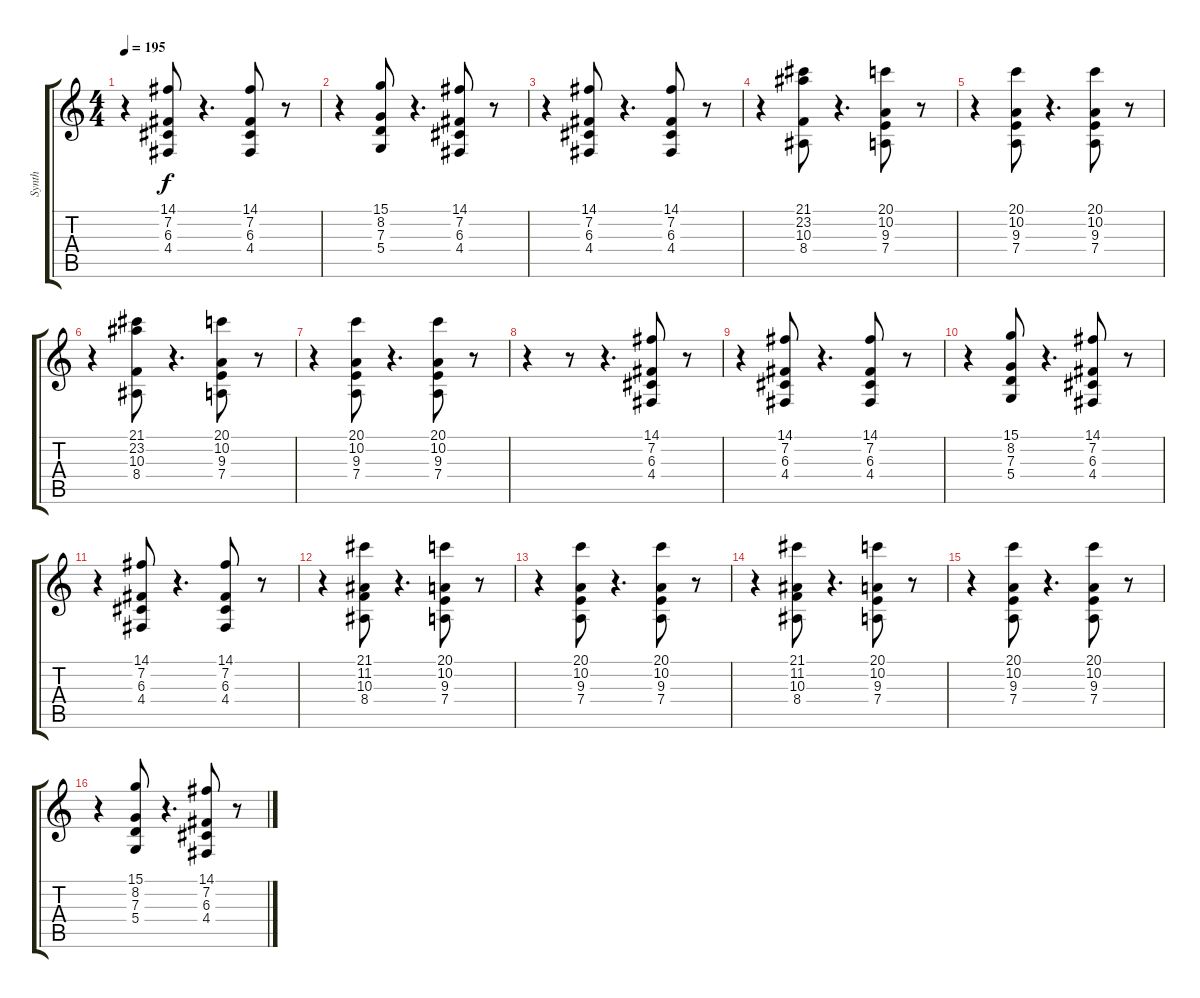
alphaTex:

\track ("Synth" "Synth") {instrument stringensemble1}
\staff {score tabs}
\tuning (E4 B3 G3 D3 A2 E2) {hide}
\ts (4 4)
\tempo 195
\clef g2
\ks c
r.4{dy f} (14.1 7.2 6.3 4.4).8 r.4{d} (14.1 7.2 6.3 4.4).8 r.8 |
r.4 (15.1 8.2 7.3 5.4).8 r.4{d} (14.1 7.2 6.3 4.4).8 r.8 |
r.4 (14.1 7.2 6.3 4.4).8 r.4{d} (14.1 7.2 6.3 4.4).8 r.8 |
r.4 (21.1 23.2 10.3 8.4).8 r.4{d} (20.1 10.2 9.3 7.4).8 r.8 |
r.4 (20.1 10.2 9.3 7.4).8 r.4{d} (20.1 10.2 9.3 7.4).8 r.8 |
r.4 (21.1 23.2 10.3 8.4).8 r.4{d} (20.1 10.2 9.3 7.4).8 r.8 |
r.4 (20.1 10.2 9.3 7.4).8 r.4{d} (20.1 10.2 9.3 7.4).8 r.8 |
r.4{volume 9} r.8 r.4{d} (14.1 7.2 6.3 4.4).8 r.8 |
r.4 (14.1 7.2 6.3 4.4).8 r.4{d} (14.1 7.2 6.3 4.4).8 r.8 |
r.4 (15.1 8.2 7.3 5.4).8 r.4{d} (14.1 7.2 6.3 4.4).8 r.8 |
r.4 (14.1 7.2 6.3 4.4).8 r.4{d} (14.1 7.2 6.3 4.4).8 r.8 |
r.4 (21.1 11.2 10.3 8.4).8 r.4{d} (20.1 10.2 9.3 7.4).8 r.8 |
r.4 (20.1 10.2 9.3 7.4).8 r.4{d} (20.1 10.2 9.3 7.4).8 r.8 |
r.4 (21.1 11.2 10.3 8.4).8 r.4{d} (20.1 10.2 9.3 7.4).8 r.8 |
r.4 (20.1 10.2 9.3 7.4).8 r.4{d} (20.1 10.2 9.3 7.4).8 r.8 |
r.4 (15.1 8.2 7.3 5.4).8 r.4{d} (14.1 7.2 6.3 4.4).8 r.8
